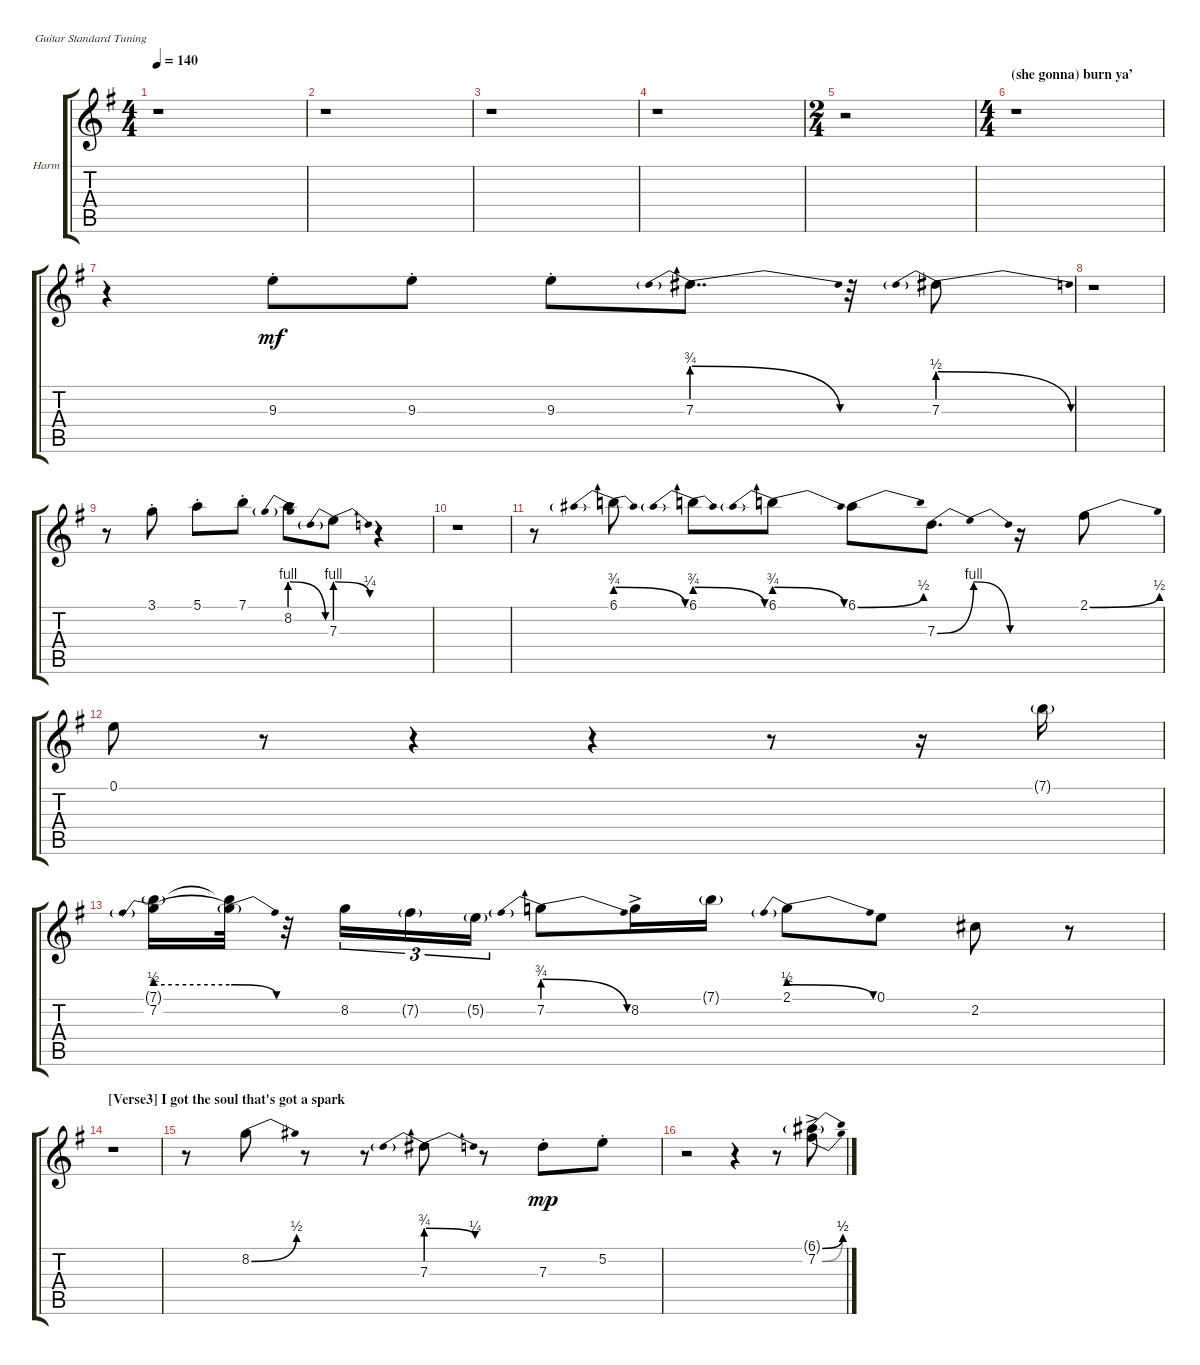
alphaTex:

\defaultSystemsLayout 4
\bracketExtendMode groupsimilarinstruments
\firstSystemTrackNameOrientation horizontal
\otherSystemsTrackNameOrientation horizontal
\track ("Harmonica" "Harm") {instrument electricguitarclean}
\staff {score tabs}
\tuning (E4 B3 G3 D3 A2 E2)
\ts (4 4)
\tempo 140
\clef g2
\ks g
r.1{dy mf} |
r.1 |
r.1 |
r.1 |
\ts (2 4)
r.2 |
\ts (4 4)
\section ("" "(she gonna) burn ya’")
r.1 |
r.4 9.3{st}.8 9.3{st}.8 9.3{st}.8 7.3{be (prebendrelease 0 3 26.4 0)}.8{dd} r.32 7.3{be (prebendrelease 0 2 24.599999999999998 0)}.8 |
r.1 |
r.8 3.1{st}.8 5.1{st}.8 7.1{st}.8 8.2{be (prebendrelease 0 4 25.2 0)}.8 7.3{be (prebendrelease 0 4 33 1)}.8 r.4 |
r.1 |
r.8 6.1{be (prebendrelease 0 3 28.799999999999997 0)}.8 6.1{be (prebendrelease 0 3 28.799999999999997 0)}.8 6.1{be (prebendrelease 0 3 28.799999999999997 0)}.8 6.1{be (bend 0 0 13.799999999999999 2)}.8 7.3{be (bendrelease 0 0 7.199999999999999 4 18.599999999999998 4 36.6 0)}.8{d} r.16 2.1{be (bend 25.8 0 37.199999999999996 2)}.8 |
0.1.8 r.8 r.4 r.4 r.8 r.16 7.1{g}.16 |
(7.1{g} 7.2{be (prebend 0 2 60 2)}).16 (7.1{t} 7.2{be (release 0 2 15 0) t}).32 r.32 8.2.16{tu (3 2)} 7.2{g}.16{tu (3 2)} 5.2{g}.16{tu (3 2)} 7.2{be (prebendrelease 0 3 27 0)}.8 8.2{ac}.16 7.1{g}.16 2.1{be (prebendrelease 0 2 37.199999999999996 0)}.8 0.1.8 2.2.8 r.8 |
\section ("" "[Verse3] I got the soul that's got a spark")
r.1 |
r.8 8.2{be (bend 27 0 59.4 2)}.8 r.8 r.8 7.3{be (prebendrelease 0 3 21 1)}.8 r.8 7.3{st}.8{dy mp} 5.2{st}.8 |
r.2 r.4 r.8 (7.2{be (bend 0 0 47.4 2) ac} 6.1{be (bend 0 0 59.4 2) g}).8
